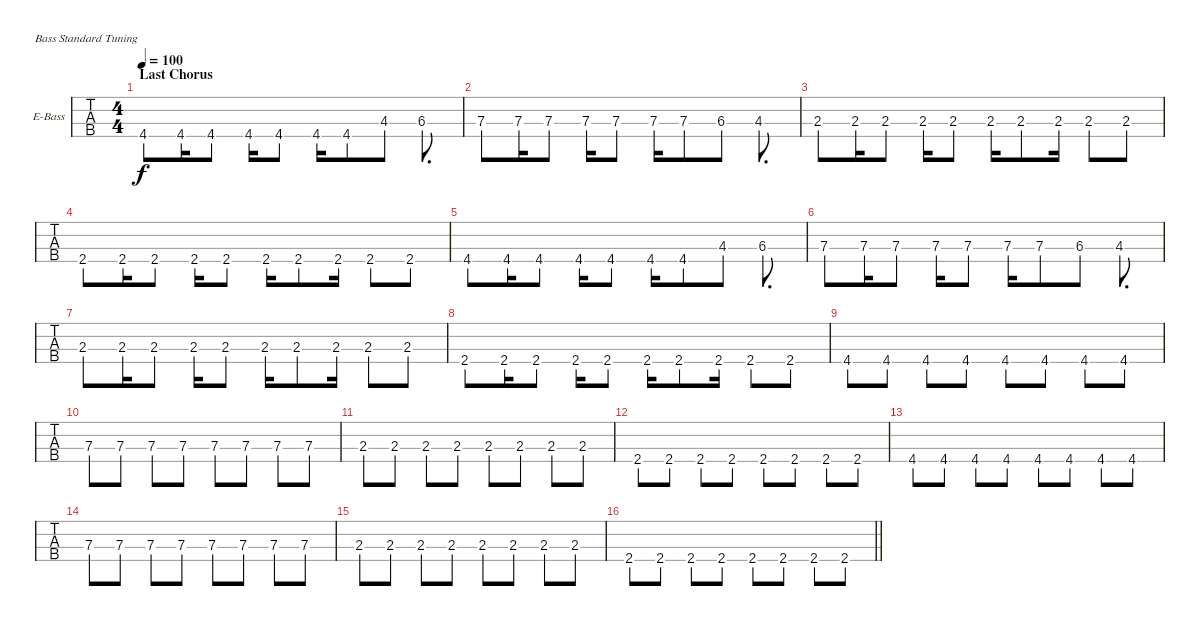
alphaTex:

\bracketExtendMode groupsimilarinstruments
\firstSystemTrackNameOrientation horizontal
\otherSystemsTrackNameOrientation horizontal
\track ("Nikolai" "E-Bass") {instrument electricbassfinger}
\staff {tabs}
\tuning (G2 D2 A1 E1)
\ts (4 4)
\section ("" "Last Chorus")
\tempo 100
\clef f4
\scale
0.333333
\ks c
4.4.8{dy f} 4.4.16 4.4.8 4.4.16 4.4.8 4.4.16 4.4.8 4.3.8 6.3.8{d} |
\scale
0.333333 7.3.8 7.3.16 7.3.8 7.3.16 7.3.8 7.3.16 7.3.8 6.3.8 4.3.8{d} |
\scale
0.333333 2.3.8 2.3.16 2.3.8 2.3.16 2.3.8 2.3.16 2.3.8 2.3.16 2.3.8 2.3.8 |
\scale
0.333333 2.4.8 2.4.16 2.4.8 2.4.16 2.4.8 2.4.16 2.4.8 2.4.16 2.4.8 2.4.8 |
\scale
0.333333 4.4.8 4.4.16 4.4.8 4.4.16 4.4.8 4.4.16 4.4.8 4.3.8 6.3.8{d} |
\scale
0.333333 7.3.8 7.3.16 7.3.8 7.3.16 7.3.8 7.3.16 7.3.8 6.3.8 4.3.8{d} |
\scale
0.333333 2.3.8 2.3.16 2.3.8 2.3.16 2.3.8 2.3.16 2.3.8 2.3.16 2.3.8 2.3.8 |
\scale
0.333333 2.4.8 2.4.16 2.4.8 2.4.16 2.4.8 2.4.16 2.4.8 2.4.16 2.4.8 2.4.8 |
\scale
0.333333 4.4.8 4.4.8 4.4.8 4.4.8 4.4.8 4.4.8 4.4.8 4.4.8 |
\scale
0.333333 7.3.8 7.3.8 7.3.8 7.3.8 7.3.8 7.3.8 7.3.8 7.3.8 |
\scale
0.333333 2.3.8 2.3.8 2.3.8 2.3.8 2.3.8 2.3.8 2.3.8 2.3.8 |
\scale
0.333333 2.4.8 2.4.8 2.4.8 2.4.8 2.4.8 2.4.8 2.4.8 2.4.8 |
\scale
0.333333 4.4.8 4.4.8 4.4.8 4.4.8 4.4.8 4.4.8 4.4.8 4.4.8 |
\scale
0.333333 7.3.8 7.3.8 7.3.8 7.3.8 7.3.8 7.3.8 7.3.8 7.3.8 |
\scale
0.333333 2.3.8 2.3.8 2.3.8 2.3.8 2.3.8 2.3.8 2.3.8 2.3.8 |
\scale
0.333333
\barLineRight lightlight
2.4.8 2.4.8 2.4.8 2.4.8 2.4.8 2.4.8 2.4.8 2.4.8
